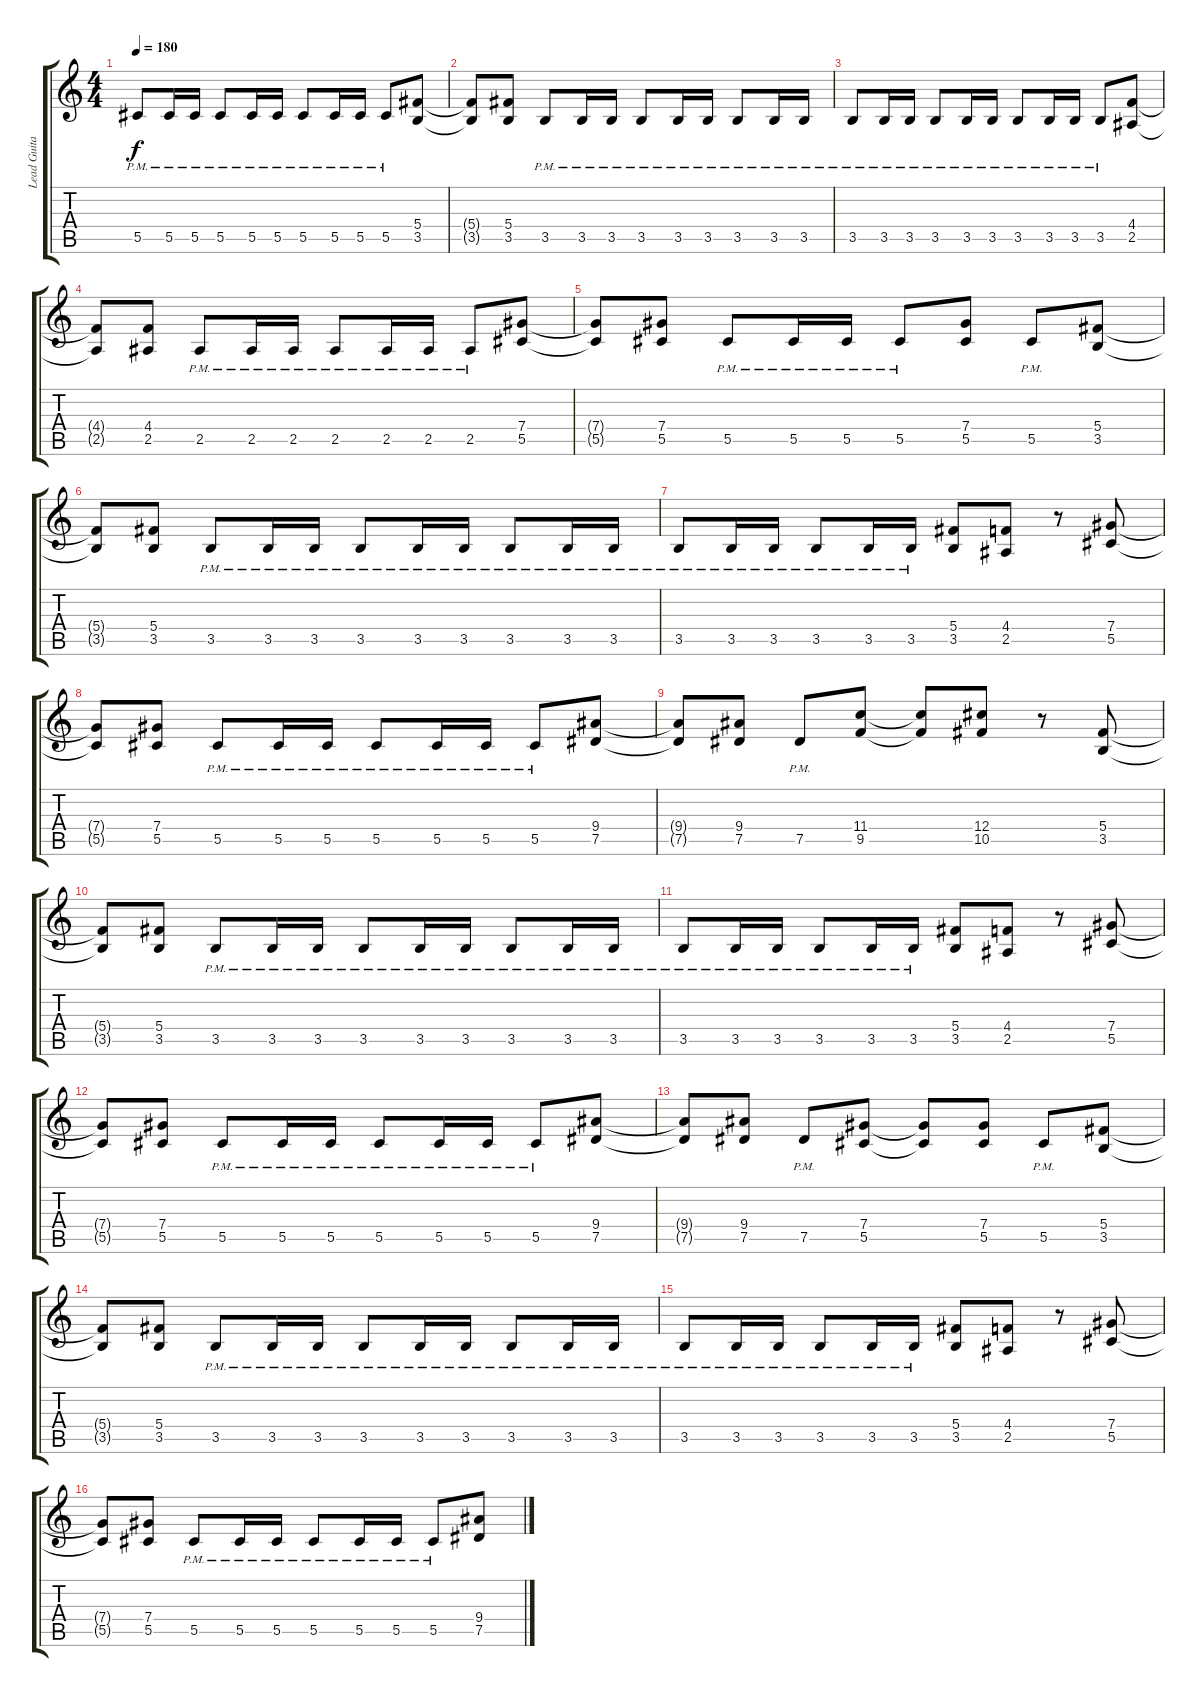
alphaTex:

\track ("Lead Guitar  " "Lead Guita") {instrument overdrivenguitar}
\staff {score tabs}
\tuning (Eb4 Bb3 Gb3 Db3 Ab2 Eb2) {hide}
\ts (4 4)
\tempo 180
\clef g2
\ks c
5.5{pm}.8{dy f} 5.5{pm}.16 5.5{pm}.16 5.5{pm}.8 5.5{pm}.16 5.5{pm}.16 5.5{pm}.8 5.5{pm}.16 5.5{pm}.16 5.5{pm}.8 (5.4 3.5).8 |
(5.4{t} 3.5{t}).8 (5.4 3.5).8 3.5{pm}.8 3.5{pm}.16 3.5{pm}.16 3.5{pm}.8 3.5{pm}.16 3.5{pm}.16 3.5{pm}.8 3.5{pm}.16 3.5{pm}.16 |
3.5{pm}.8 3.5{pm}.16 3.5{pm}.16 3.5{pm}.8 3.5{pm}.16 3.5{pm}.16 3.5{pm}.8 3.5{pm}.16 3.5{pm}.16 3.5{pm}.8 (4.4 2.5).8 |
(4.4{t} 2.5{t}).8 (4.4 2.5).8 2.5{pm}.8 2.5{pm}.16 2.5{pm}.16 2.5{pm}.8 2.5{pm}.16 2.5{pm}.16 2.5{pm}.8 (7.4 5.5).8 |
(7.4{t} 5.5{t}).8 (7.4 5.5).8 5.5{pm}.8 5.5{pm}.16 5.5{pm}.16 5.5{pm}.8 (7.4 5.5).8 5.5{pm}.8 (5.4 3.5).8 |
(5.4{t} 3.5{t}).8 (5.4 3.5).8 3.5{pm}.8 3.5{pm}.16 3.5{pm}.16 3.5{pm}.8 3.5{pm}.16 3.5{pm}.16 3.5{pm}.8 3.5{pm}.16 3.5{pm}.16 |
3.5{pm}.8 3.5{pm}.16 3.5{pm}.16 3.5{pm}.8 3.5{pm}.16 3.5{pm}.16 (5.4 3.5).8 (4.4 2.5).8 r.8 (7.4 5.5).8 |
(7.4{t} 5.5{t}).8 (7.4 5.5).8 5.5{pm}.8 5.5{pm}.16 5.5{pm}.16 5.5{pm}.8 5.5{pm}.16 5.5{pm}.16 5.5{pm}.8 (9.4 7.5).8 |
(9.4{t} 7.5{t}).8 (9.4 7.5).8 7.5{pm}.8 (11.4 9.5).8 (11.4{t} 9.5{t}).8 (12.4 10.5).8 r.8 (5.4 3.5).8 |
(5.4{t} 3.5{t}).8 (5.4 3.5).8 3.5{pm}.8 3.5{pm}.16 3.5{pm}.16 3.5{pm}.8 3.5{pm}.16 3.5{pm}.16 3.5{pm}.8 3.5{pm}.16 3.5{pm}.16 |
3.5{pm}.8 3.5{pm}.16 3.5{pm}.16 3.5{pm}.8 3.5{pm}.16 3.5{pm}.16 (5.4 3.5).8 (4.4 2.5).8 r.8 (7.4 5.5).8 |
(7.4{t} 5.5{t}).8 (7.4 5.5).8 5.5{pm}.8 5.5{pm}.16 5.5{pm}.16 5.5{pm}.8 5.5{pm}.16 5.5{pm}.16 5.5{pm}.8 (9.4 7.5).8 |
(9.4{t} 7.5{t}).8 (9.4 7.5).8 7.5{pm}.8 (7.4 5.5).8 (7.4{t} 5.5{t}).8 (7.4 5.5).8 5.5{pm}.8 (5.4 3.5).8 |
(5.4{t} 3.5{t}).8 (5.4 3.5).8 3.5{pm}.8 3.5{pm}.16 3.5{pm}.16 3.5{pm}.8 3.5{pm}.16 3.5{pm}.16 3.5{pm}.8 3.5{pm}.16 3.5{pm}.16 |
3.5{pm}.8 3.5{pm}.16 3.5{pm}.16 3.5{pm}.8 3.5{pm}.16 3.5{pm}.16 (5.4 3.5).8 (4.4 2.5).8 r.8 (7.4 5.5).8 |
(7.4{t} 5.5{t}).8 (7.4 5.5).8 5.5{pm}.8 5.5{pm}.16 5.5{pm}.16 5.5{pm}.8 5.5{pm}.16 5.5{pm}.16 5.5{pm}.8 (9.4 7.5).8
